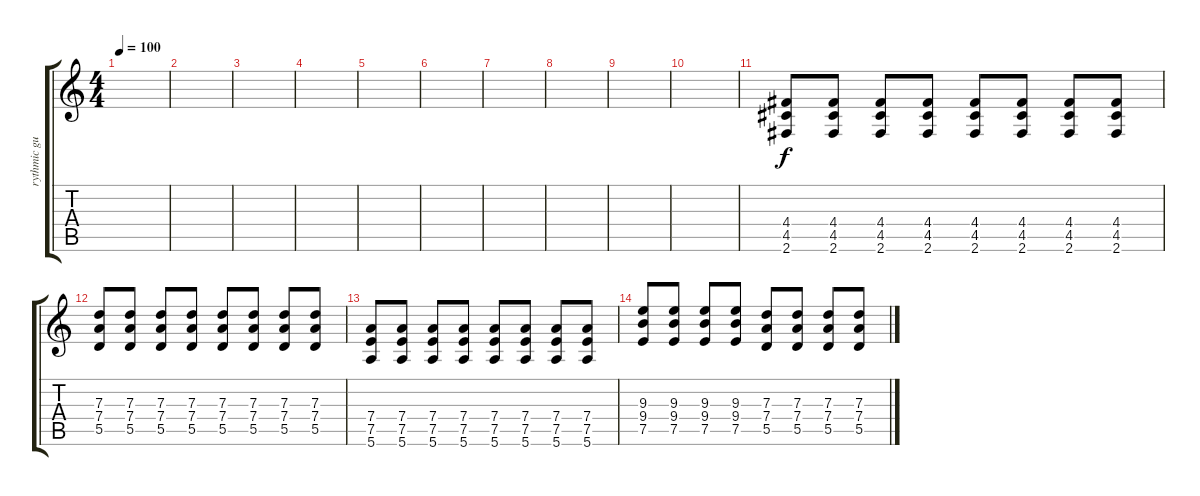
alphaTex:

\track ("rythmic guitar" "rythmic gu") {instrument overdrivenguitar}
\staff {score tabs}
\tuning (E4 B3 G3 D3 A2 E2) {hide}
\ts (4 4)
\tempo 100
\clef g2
\ks c
|
|
|
|
|
|
|
|
|
|
(4.4 4.5 2.6).8 (4.4 4.5 2.6).8 (4.4 4.5 2.6).8 (4.4 4.5 2.6).8 (4.4 4.5 2.6).8 (4.4 4.5 2.6).8 (4.4 4.5 2.6).8 (4.4 4.5 2.6).8 |
(7.3 7.4 5.5).8 (7.3 7.4 5.5).8 (7.3 7.4 5.5).8 (7.3 7.4 5.5).8 (7.3 7.4 5.5).8 (7.3 7.4 5.5).8 (7.3 7.4 5.5).8 (7.3 7.4 5.5).8 |
(7.4 7.5 5.6).8 (7.4 7.5 5.6).8 (7.4 7.5 5.6).8 (7.4 7.5 5.6).8 (7.4 7.5 5.6).8 (7.4 7.5 5.6).8 (7.4 7.5 5.6).8 (7.4 7.5 5.6).8 |
(9.3 9.4 7.5).8 (9.3 9.4 7.5).8 (9.3 9.4 7.5).8 (9.3 9.4 7.5).8 (7.3 7.4 5.5).8 (7.3 7.4 5.5).8 (7.3 7.4 5.5).8 (7.3 7.4 5.5).8
